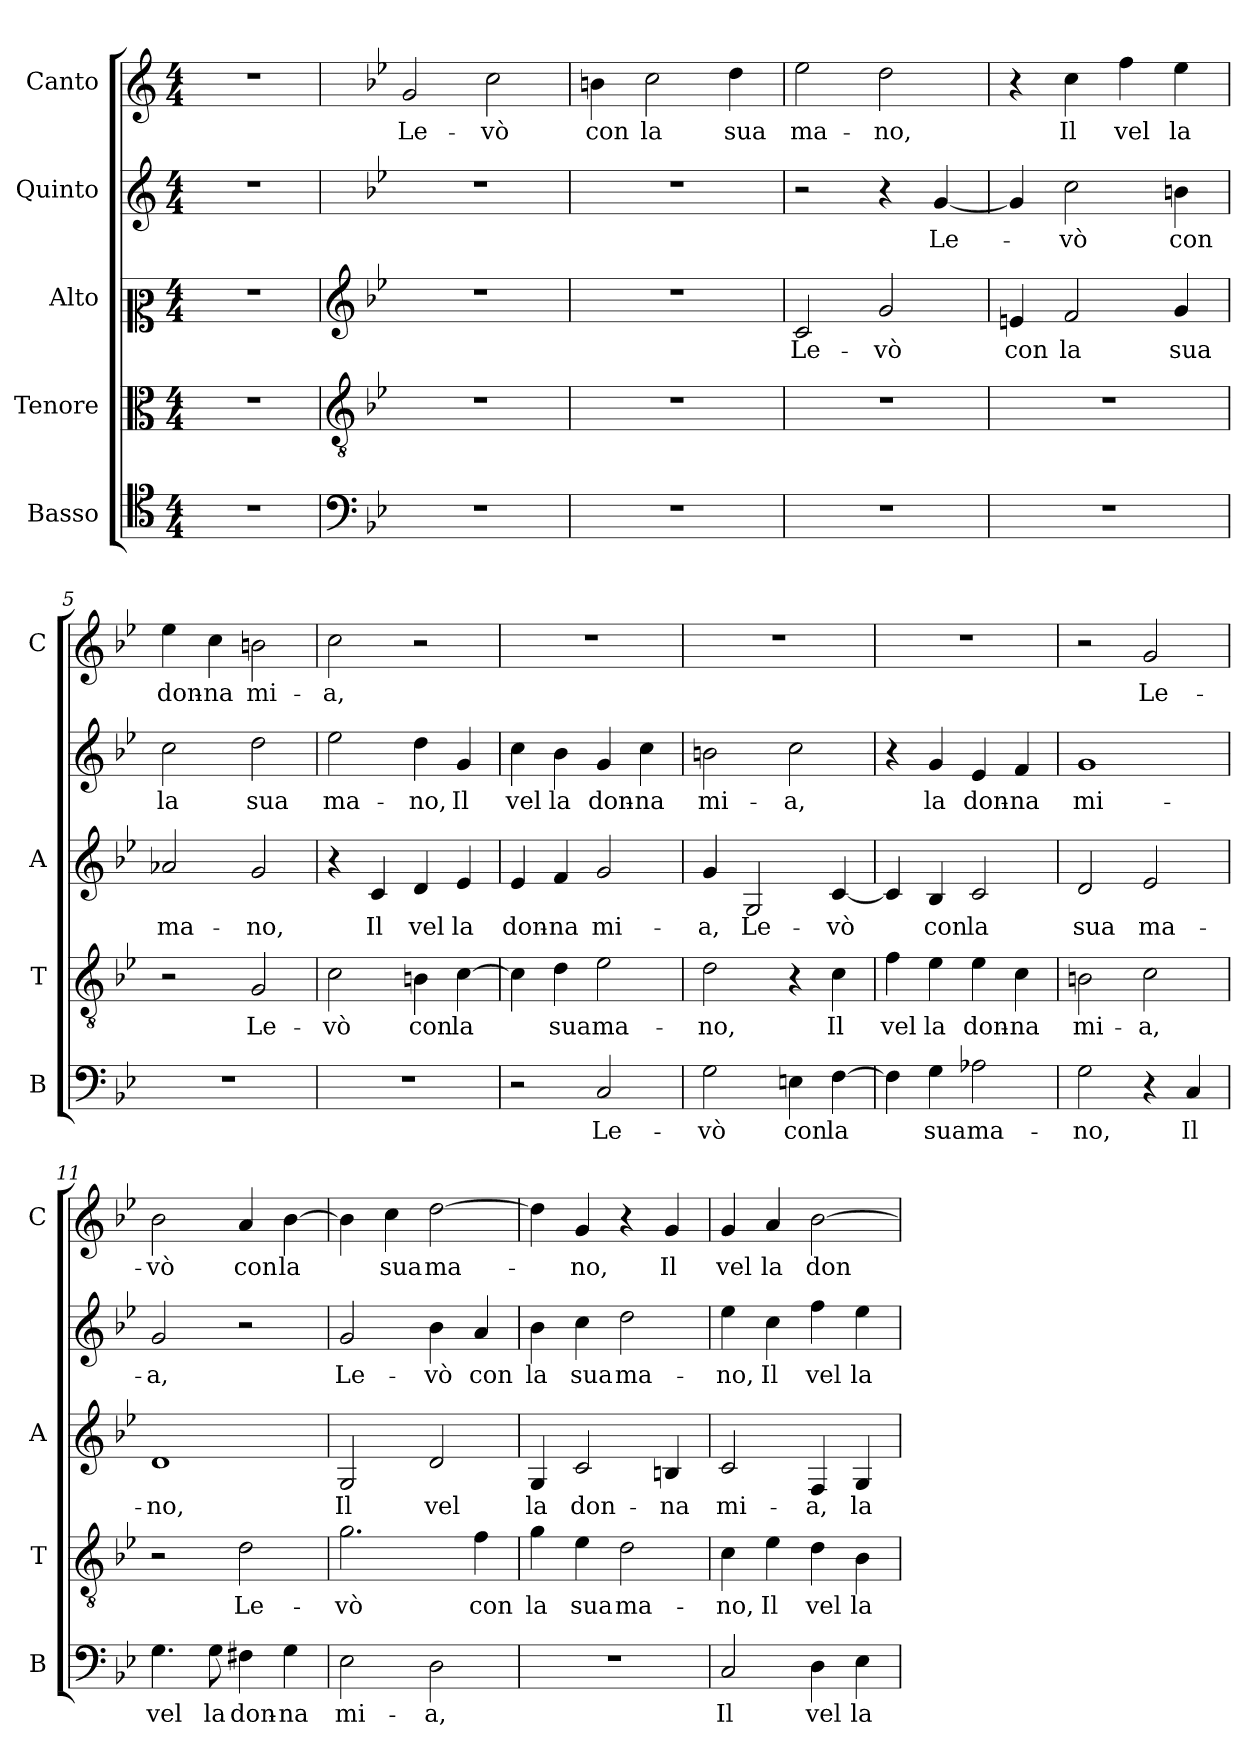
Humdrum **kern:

**kern	**text	**kern	**text	**kern	**text	**kern	**text	**kern	**text
*part5	*part5	*part4	*part4	*part3	*part3	*part2	*part2	*part1	*part1
*staff5	*staff5	*staff4	*staff4	*staff3	*staff3	*staff2	*staff2	*staff1	*staff1
*I"Basso	*	*I"Tenore	*	*I"Alto	*	*I"Quinto	*	*I"Canto	*
*I'B	*	*I'T	*	*I'A	*	*	*	*I'C	*
*clefC4	*	*clefC3	*	*clefC2	*	*clefG2	*	*clefG2	*
*k[]	*	*k[]	*	*k[]	*	*k[]	*	*k[]	*
*C:	*	*C:	*	*C:	*	*C:	*	*C:	*
*M4/4	*	*M4/4	*	*M4/4	*	*M4/4	*	*M4/4	*
=	=	=	=	=	=	=	=	=	=
1r	.	1r	.	1r	.	1r	.	1r	.
=1	=1	=1	=1	=1	=1	=1	=1	=1	=1
*clefF4	*	*clefGv2	*	*clefG2	*	*	*	*	*
*k[b-e-]	*	*k[b-e-]	*	*k[b-e-]	*	*k[b-e-]	*	*k[b-e-]	*
*B-:	*	*B-:	*	*B-:	*	*B-:	*	*B-:	*
!	!	!	!	!	!	!	!	!	!LO:LY:b
1r	.	1r	.	1r	.	1r	.	2g/	Le-
!	!	!	!	!	!	!	!	!	!LO:LY:b
.	.	.	.	.	.	.	.	2cc\	-vò
=2	=2	=2	=2	=2	=2	=2	=2	=2	=2
!	!	!	!	!	!	!	!	!	!LO:LY:b
1r	.	1r	.	1r	.	1r	.	4bn\	con
!	!	!	!	!	!	!	!	!	!LO:LY:b
.	.	.	.	.	.	.	.	2cc\	la
!	!	!	!	!	!	!	!	!	!LO:LY:b
.	.	.	.	.	.	.	.	4dd\	sua
=3	=3	=3	=3	=3	=3	=3	=3	=3	=3
!	!	!	!	!	!LO:LY:b	!	!	!	!LO:LY:b
1r	.	1r	.	2c/	Le-	2r	.	2ee-\	ma-
!	!	!	!	!	!LO:LY:b	!	!	!	!LO:LY:b
.	.	.	.	2g/	-vò	4r	.	2dd\	-no,
!	!	!	!	!	!	!	!LO:LY:b	!	!
.	.	.	.	.	.	[4g/	Le-	.	.
=4	=4	=4	=4	=4	=4	=4	=4	=4	=4
!	!	!	!	!	!LO:LY:b	!	!	!	!
1r	.	1r	.	4en/	con	4g/]	.	4r	.
!	!	!	!	!	!LO:LY:b	!	!LO:LY:b	!	!LO:LY:b
.	.	.	.	2f/	la	2cc\	-vò	4cc\	Il
!	!	!	!	!	!	!	!	!	!LO:LY:b
.	.	.	.	.	.	.	.	4ff\	vel
!	!	!	!	!	!LO:LY:b	!	!LO:LY:b	!	!LO:LY:b
.	.	.	.	4g/	sua	4bn\	con	4ee-\	la
=5	=5	=5	=5	=5	=5	=5	=5	=5	=5
!	!	!	!	!	!LO:LY:b	!	!LO:LY:b	!	!LO:LY:b
1r	.	2r	.	2a-X/	ma-	2cc\	la	4ee-\	don-
!	!	!	!	!	!	!	!	!	!LO:LY:b
.	.	.	.	.	.	.	.	4cc\	-na
!	!	!	!LO:LY:b	!	!LO:LY:b	!	!LO:LY:b	!	!LO:LY:b
.	.	2G/	Le-	2g/	-no,	2dd\	sua	2bn\	mi-
=6	=6	=6	=6	=6	=6	=6	=6	=6	=6
!	!	!	!LO:LY:b	!	!	!	!LO:LY:b	!	!LO:LY:b
1r	.	2c\	-vò	4r	.	2ee-\	ma-	2cc\	-a,
!	!	!	!	!	!LO:LY:b	!	!	!	!
.	.	.	.	4c/	Il	.	.	.	.
!	!	!	!LO:LY:b	!	!LO:LY:b	!	!LO:LY:b	!	!
.	.	4Bn\	con	4d/	vel	4dd\	-no,	2r	.
!	!	!	!LO:LY:b	!	!LO:LY:b	!	!LO:LY:b	!	!
.	.	[4c\	la	4e-/	la	4g/	Il	.	.
!!LO:LB:g=z
=7	=7	=7	=7	=7	=7	=7	=7	=7	=7
!	!	!	!	!	!LO:LY:b	!	!LO:LY:b	!	!
2r	.	4c\]	.	4e-/	don-	4cc\	vel	1r	.
!	!	!	!LO:LY:b	!	!LO:LY:b	!	!LO:LY:b	!	!
.	.	4d\	sua	4f/	-na	4b-\	la	.	.
!	!LO:LY:b	!	!LO:LY:b	!	!LO:LY:b	!	!LO:LY:b	!	!
2C/	Le-	2e-\	ma-	2g/	mi-	4g/	don-	.	.
!	!	!	!	!	!	!	!LO:LY:b	!	!
.	.	.	.	.	.	4cc\	-na	.	.
=8	=8	=8	=8	=8	=8	=8	=8	=8	=8
!	!LO:LY:b	!	!LO:LY:b	!	!LO:LY:b	!	!LO:LY:b	!	!
2G\	-vò	2d\	-no,	4g/	-a,	2bn\	mi-	1r	.
!	!	!	!	!	!LO:LY:b	!	!	!	!
.	.	.	.	2G/	Le-	.	.	.	.
!	!LO:LY:b	!	!	!	!	!	!LO:LY:b	!	!
4En\	con	4r	.	.	.	2cc\	-a,	.	.
!	!LO:LY:b	!	!LO:LY:b	!	!LO:LY:b	!	!	!	!
[4F\	la	4c\	Il	[4c/	-vò	.	.	.	.
=9	=9	=9	=9	=9	=9	=9	=9	=9	=9
!	!	!	!LO:LY:b	!	!	!	!	!	!
4F\]	.	4f\	vel	4c/]	.	4r	.	1r	.
!	!LO:LY:b	!	!LO:LY:b	!	!LO:LY:b	!	!LO:LY:b	!	!
4G\	sua	4e-\	la	4B-/	con	4g/	la	.	.
!	!LO:LY:b	!	!LO:LY:b	!	!LO:LY:b	!	!LO:LY:b	!	!
2A-X\	ma-	4e-\	don-	2c/	la	4e-/	don-	.	.
!	!	!	!LO:LY:b	!	!	!	!LO:LY:b	!	!
.	.	4c\	-na	.	.	4f/	-na	.	.
=10	=10	=10	=10	=10	=10	=10	=10	=10	=10
!	!LO:LY:b	!	!LO:LY:b	!	!LO:LY:b	!	!LO:LY:b	!	!
2G\	-no,	2Bn\	mi-	2d/	sua	1g	mi-	2r	.
!	!	!	!LO:LY:b	!	!LO:LY:b	!	!	!	!LO:LY:b
4r	.	2c\	-a,	2e-/	ma-	.	.	2g/	Le-
!	!LO:LY:b	!	!	!	!	!	!	!	!
4C/	Il	.	.	.	.	.	.	.	.
=11	=11	=11	=11	=11	=11	=11	=11	=11	=11
!	!LO:LY:b	!	!	!	!LO:LY:b	!	!LO:LY:b	!	!LO:LY:b
4.G\	vel	2r	.	1d	-no,	2g/	-a,	2b-\	-vò
!	!LO:LY:b	!	!	!	!	!	!	!	!
8G\	la	.	.	.	.	.	.	.	.
!	!LO:LY:b	!	!LO:LY:b	!	!	!	!	!	!LO:LY:b
4F#X\	don-	2d\	Le-	.	.	2r	.	4a/	con
!	!LO:LY:b	!	!	!	!	!	!	!	!LO:LY:b
4G\	-na	.	.	.	.	.	.	[4b-\	la
=12	=12	=12	=12	=12	=12	=12	=12	=12	=12
!	!LO:LY:b	!	!LO:LY:b	!	!LO:LY:b	!	!LO:LY:b	!	!
2E-\	mi-	2.g\	-vò	2G/	Il	2g/	Le-	4b-\]	.
!	!	!	!	!	!	!	!	!	!LO:LY:b
.	.	.	.	.	.	.	.	4cc\	sua
!	!LO:LY:b	!	!	!	!LO:LY:b	!	!LO:LY:b	!	!LO:LY:b
2D\	-a,	.	.	2d/	vel	4b-\	-vò	[2dd\	ma-
!	!	!	!LO:LY:b	!	!	!	!LO:LY:b	!	!
.	.	4f\	con	.	.	4a/	con	.	.
=13	=13	=13	=13	=13	=13	=13	=13	=13	=13
!	!	!	!LO:LY:b	!	!LO:LY:b	!	!LO:LY:b	!	!
1r	.	4g\	la	4G/	la	4b-\	la	4dd\]	.
!	!	!	!LO:LY:b	!	!LO:LY:b	!	!LO:LY:b	!	!LO:LY:b
.	.	4e-\	sua	2c/	don-	4cc\	sua	4g/	-no,
!	!	!	!LO:LY:b	!	!	!	!LO:LY:b	!	!
.	.	2d\	ma-	.	.	2dd\	ma-	4r	.
!	!	!	!	!	!LO:LY:b	!	!	!	!LO:LY:b
.	.	.	.	4Bn/	-na	.	.	4g/	Il
!!LO:LB:g=z
=14	=14	=14	=14	=14	=14	=14	=14	=14	=14
!	!LO:LY:b	!	!LO:LY:b	!	!LO:LY:b	!	!LO:LY:b	!	!LO:LY:b
2C/	Il	4c\	-no,	2c/	mi-	4ee-\	-no,	4g/	vel
!	!	!	!LO:LY:b	!	!	!	!LO:LY:b	!	!LO:LY:b
.	.	4e-\	Il	.	.	4cc\	Il	4a/	la
!	!LO:LY:b	!	!LO:LY:b	!	!LO:LY:b	!	!LO:LY:b	!	!LO:LY:b
4D\	vel	4d\	vel	4F/	-a,	4ff\	vel	[2b-\	don-
!	!LO:LY:b	!	!LO:LY:b	!	!LO:LY:b	!	!LO:LY:b	!	!
4E-\	la	4B-\	la	4G/	la	4ee-\	la	.	.
=	=	=	=	=	=	=	=	=	=
*-	*-	*-	*-	*-	*-	*-	*-	*-	*-
